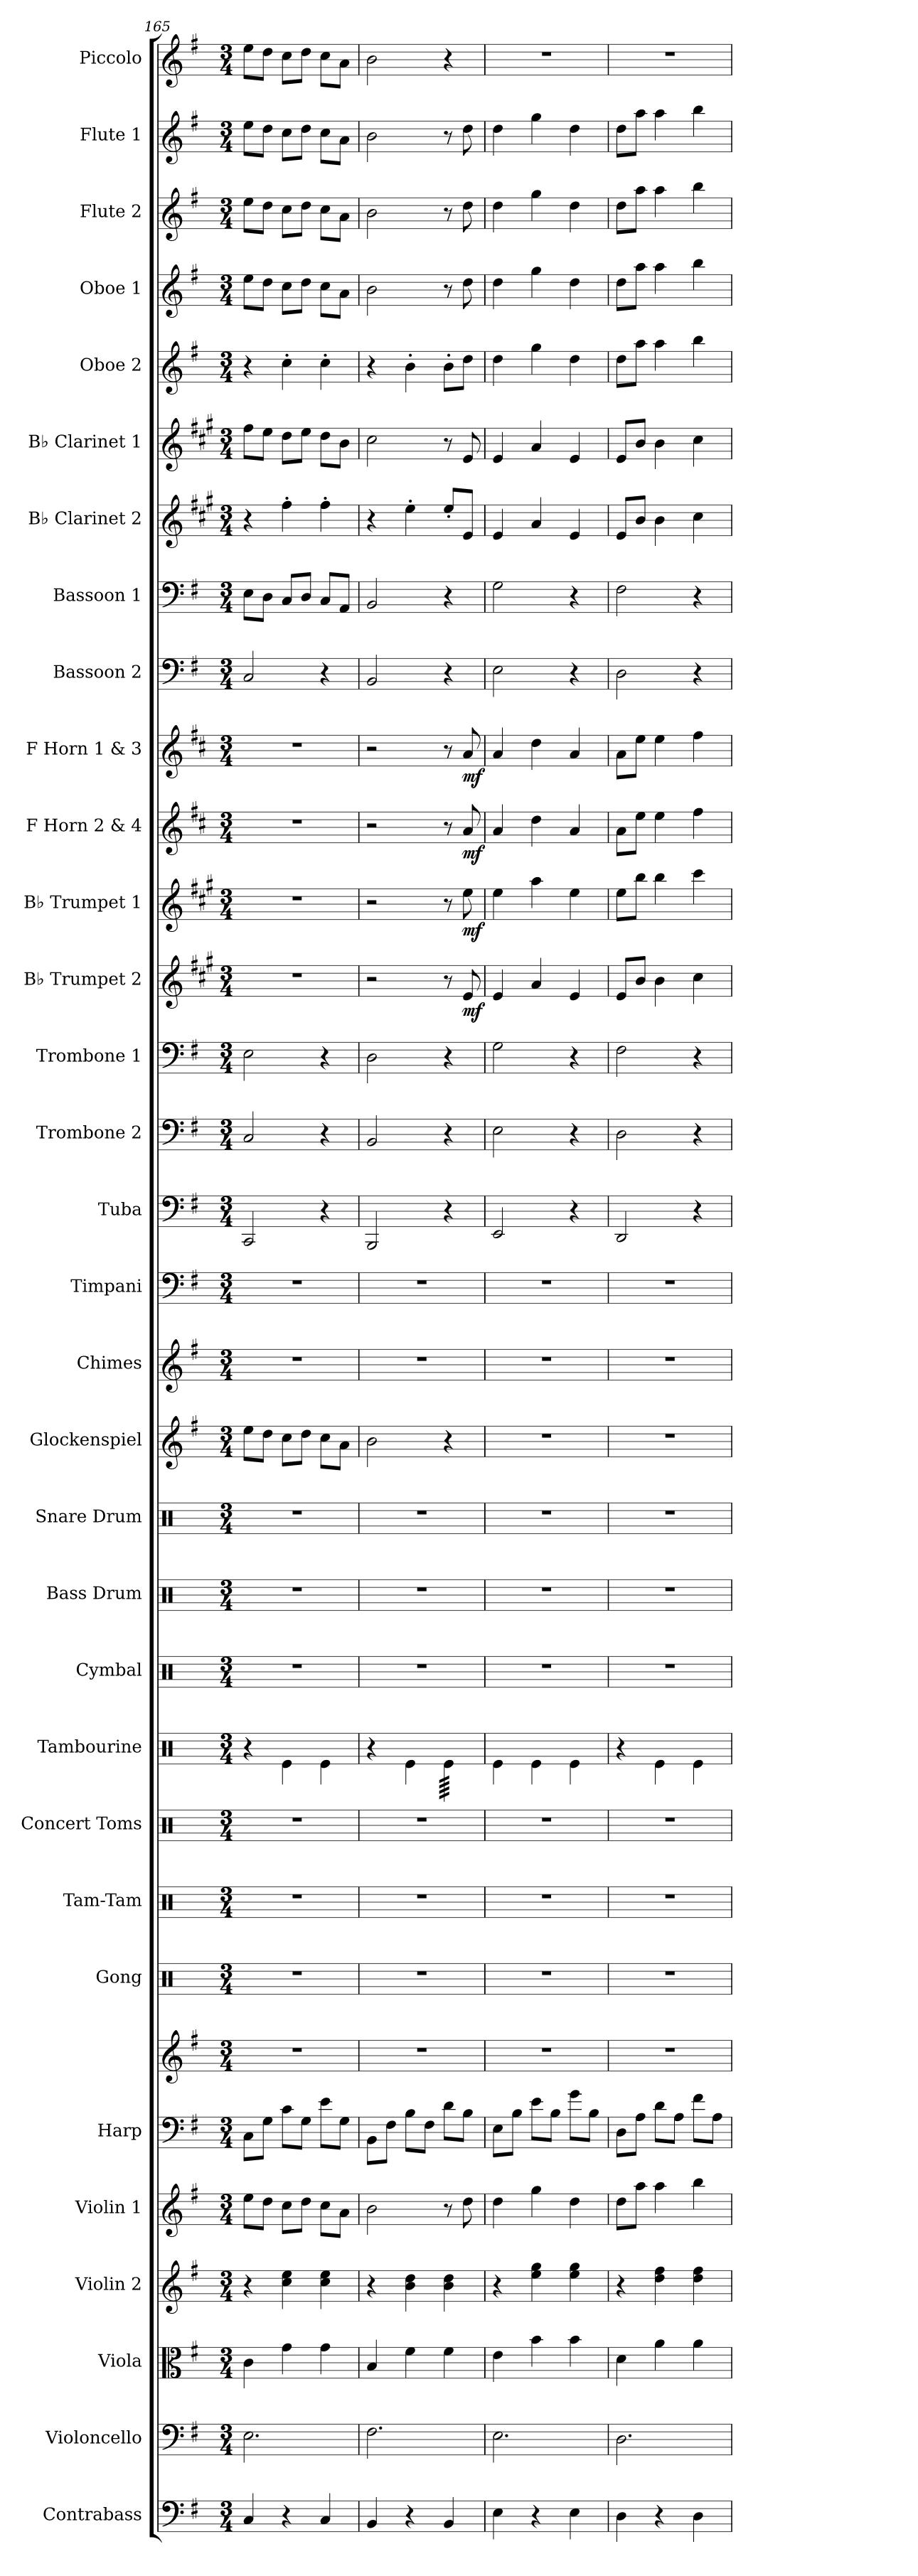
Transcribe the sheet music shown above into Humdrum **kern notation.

**kern	**kern	**kern	**kern	**kern	**kern	**kern	**kern	**kern	**kern	**kern	**kern	**kern	**kern	**kern	**kern	**kern	**kern	**kern	**kern	**kern	**dynam	**kern	**dynam	**kern	**dynam	**kern	**dynam	**kern	**kern	**kern	**dynam	**kern	**dynam	**kern	**dynam	**kern	**dynam	**kern	**dynam	**kern	**dynam	**kern
*part32	*part31	*part30	*part29	*part28	*part27	*part27	*part26	*part25	*part24	*part23	*part22	*part21	*part20	*part19	*part18	*part17	*part16	*part15	*part14	*part13	*part13	*part12	*part12	*part11	*part11	*part10	*part10	*part9	*part8	*part7	*part7	*part6	*part6	*part5	*part5	*part4	*part4	*part3	*part3	*part2	*part2	*part1
*staff33	*staff32	*staff31	*staff30	*staff29	*staff28	*staff27	*staff26	*staff25	*staff24	*staff23	*staff22	*staff21	*staff20	*staff19	*staff18	*staff17	*staff16	*staff15	*staff14	*staff13	*staff13	*staff12	*staff12	*staff11	*staff11	*staff10	*staff10	*staff9	*staff8	*staff7	*staff7	*staff6	*staff6	*staff5	*staff5	*staff4	*staff4	*staff3	*staff3	*staff2	*staff2	*staff1
*I"Contrabass	*I"Violoncello	*I"Viola	*I"Violin 2	*I"Violin 1	*I"Harp	*	*I"Gong	*I"Tam-Tam	*I"Concert Toms	*I"Tambourine	*I"Cymbal	*I"Bass Drum	*I"Snare Drum	*I"Glockenspiel	*I"Chimes	*I"Timpani	*I"Tuba	*I"Trombone 2	*I"Trombone 1	*I"B♭ Trumpet 2	*	*I"B♭ Trumpet 1	*	*I"F Horn 2 &amp; 4	*	*I"F Horn 1 &amp; 3	*	*I"Bassoon 2	*I"Bassoon 1	*I"B♭ Clarinet 2	*	*I"B♭ Clarinet 1	*	*I"Oboe 2	*	*I"Oboe 1	*	*I"Flute 2	*	*I"Flute 1	*	*I"Piccolo
*I'Cb.	*I'Vc.	*I'Vla.	*I'Vln. 2	*I'Vln. 1	*I'Hrp.	*	*I'Gong	*I'Tam	*I'C. Toms	*I'Tamb.	*I'Cym.	*I'B. Dr.	*I'Sn. Dr.	*I'Glock.	*I'Cme.	*I'Timp.	*I'Tba.	*I'Tbn. 2	*I'Tbn. 1	*I'B♭ Tpt. 2	*	*I'B♭ Tpt. 1	*	*I'F Hn. 2 4	*	*I'F Hn. 1 3	*	*I'Bsn. 2	*I'Bsn. 1	*I'B♭ Cl. 2	*	*I'B♭ Cl. 1	*	*I'Ob. 2	*	*I'Ob. 1	*	*I'Fl. 2	*	*I'Fl. 1	*	*I'Picc.
*clefF4	*clefF4	*clefC3	*clefG2	*clefG2	*clefF4	*clefG2	*clefX	*clefX	*clefX	*clefX	*clefX	*clefX	*clefX	*clefG2	*clefG2	*clefF4	*clefF4	*clefF4	*clefF4	*clefG2	*	*clefG2	*	*clefG2	*	*clefG2	*	*clefF4	*clefF4	*clefG2	*	*clefG2	*	*clefG2	*	*clefG2	*	*clefG2	*	*clefG2	*	*clefG2
*ITrd7c12	*	*	*	*	*	*	*	*	*	*	*	*	*	*ITrd-14c-24	*	*	*	*	*	*ITrd1c2	*	*ITrd1c2	*	*ITrd4c7	*	*ITrd4c7	*	*	*	*ITrd1c2	*	*ITrd1c2	*	*	*	*	*	*	*	*	*	*ITrd-7c-12
*k[f#]	*k[f#]	*k[f#]	*k[f#]	*k[f#]	*k[f#]	*k[f#]	*k[]	*k[]	*k[]	*k[]	*k[]	*k[]	*k[]	*k[f#]	*k[f#]	*k[f#]	*k[f#]	*k[f#]	*k[f#]	*k[f#]	*	*k[f#]	*	*k[f#]	*	*k[f#]	*	*k[f#]	*k[f#]	*k[f#]	*	*k[f#]	*	*k[f#]	*	*k[f#]	*	*k[f#]	*	*k[f#]	*	*k[f#]
*M3/4	*M3/4	*M3/4	*M3/4	*M3/4	*M3/4	*M3/4	*M3/4	*M3/4	*M3/4	*M3/4	*M3/4	*M3/4	*M3/4	*M3/4	*M3/4	*M3/4	*M3/4	*M3/4	*M3/4	*M3/4	*	*M3/4	*	*M3/4	*	*M3/4	*	*M3/4	*M3/4	*M3/4	*	*M3/4	*	*M3/4	*	*M3/4	*	*M3/4	*	*M3/4	*	*M3/4
=165	=165	=165	=165	=165	=165	=165	=165	=165	=165	=165	=165	=165	=165	=165	=165	=165	=165	=165	=165	=165	=165	=165	=165	=165	=165	=165	=165	=165	=165	=165	=165	=165	=165	=165	=165	=165	=165	=165	=165	=165	=165	=165
4CC/	2.E\	4c\	4r	8ee\L	8C\L	2.r	2.r	2.r	2.r	4r	2.r	2.r	2.r	8eeee\L	2.r	2.r	2CC/	2C/	2E\	2.r	.	2.r	.	2.r	.	2.r	.	2C/	8E\L	4r	.	8ee\L	.	4r	.	8ee\L	.	8ee\L	.	8ee\L	.	8eee\L
.	.	.	.	8dd\J	8G\J	.	.	.	.	.	.	.	.	8dddd\J	.	.	.	.	.	.	.	.	.	.	.	.	.	.	8D\J	.	.	8dd\J	.	.	.	8dd\J	.	8dd\J	.	8dd\J	.	8ddd\J
4r	.	4g\	4cc\ 4ee\	8cc\L	8c\L	.	.	.	.	4Re\	.	.	.	8cccc\L	.	.	.	.	.	.	.	.	.	.	.	.	.	.	8C/L	4ee'\	.	8cc\L	.	4cc'\	.	8cc\L	.	8cc\L	.	8cc\L	.	8ccc\L
.	.	.	.	8dd\J	8G\J	.	.	.	.	.	.	.	.	8dddd\J	.	.	.	.	.	.	.	.	.	.	.	.	.	.	8D/J	.	.	8dd\J	.	.	.	8dd\J	.	8dd\J	.	8dd\J	.	8ddd\J
4CC/	.	4g\	4cc\ 4ee\	8cc\L	8e\L	.	.	.	.	4Re\	.	.	.	8cccc\L	.	.	4r	4r	4r	.	.	.	.	.	.	.	.	4r	8C/L	4ee'\	.	8cc\L	.	4cc'\	.	8cc\L	.	8cc\L	.	8cc\L	.	8ccc\L
.	.	.	.	8a\J	8G\J	.	.	.	.	.	.	.	.	8aaa\J	.	.	.	.	.	.	.	.	.	.	.	.	.	.	8AA/J	.	.	8a\J	.	.	.	8a\J	.	8a\J	.	8a\J	.	8aa\J
=166	=166	=166	=166	=166	=166	=166	=166	=166	=166	=166	=166	=166	=166	=166	=166	=166	=166	=166	=166	=166	=166	=166	=166	=166	=166	=166	=166	=166	=166	=166	=166	=166	=166	=166	=166	=166	=166	=166	=166	=166	=166	=166
4BBB/	2.F#\	4B/	4r	2b\	8BB\L	2.r	2.r	2.r	2.r	4r	2.r	2.r	2.r	2bbb\	2.r	2.r	2BBB/	2BB/	2D\	2r	.	2r	.	2r	.	2r	.	2BB/	2BB/	4r	.	2b\	.	4r	.	2b\	.	2b\	.	2b\	.	2bb\
.	.	.	.	.	8F#\J	.	.	.	.	.	.	.	.	.	.	.	.	.	.	.	.	.	.	.	.	.	.	.	.	.	.	.	.	.	.	.	.	.	.	.	.	.
4r	.	4f#\	4b\ 4dd\	.	8B\L	.	.	.	.	4Re\	.	.	.	.	.	.	.	.	.	.	.	.	.	.	.	.	.	.	.	4dd'\	.	.	.	4b'\	.	.	.	.	.	.	.	.
.	.	.	.	.	8F#\J	.	.	.	.	.	.	.	.	.	.	.	.	.	.	.	.	.	.	.	.	.	.	.	.	.	.	.	.	.	.	.	.	.	.	.	.	.
*	*	*	*	*	*	*	*	*	*	*tremolo	*	*	*	*	*	*	*	*	*	*	*	*	*	*	*	*	*	*	*	*	*	*	*	*	*	*	*	*	*	*	*	*
4BBB/	.	4f#\	4b\ 4dd\	8r	8d\L	.	.	.	.	64Re\LLLL	.	.	.	4r	.	.	4r	4r	4r	8r	.	8r	.	8r	.	8r	.	4r	4r	8dd'/L	.	8r	.	8b'\L	.	8r	.	8r	.	8r	.	4r
.	.	.	.	.	.	.	.	.	.	64Re\	.	.	.	.	.	.	.	.	.	.	.	.	.	.	.	.	.	.	.	.	.	.	.	.	.	.	.	.	.	.	.	.
.	.	.	.	.	.	.	.	.	.	64Re\	.	.	.	.	.	.	.	.	.	.	.	.	.	.	.	.	.	.	.	.	.	.	.	.	.	.	.	.	.	.	.	.
.	.	.	.	.	.	.	.	.	.	64Re\	.	.	.	.	.	.	.	.	.	.	.	.	.	.	.	.	.	.	.	.	.	.	.	.	.	.	.	.	.	.	.	.
.	.	.	.	.	.	.	.	.	.	64Re\	.	.	.	.	.	.	.	.	.	.	.	.	.	.	.	.	.	.	.	.	.	.	.	.	.	.	.	.	.	.	.	.
.	.	.	.	.	.	.	.	.	.	64Re\	.	.	.	.	.	.	.	.	.	.	.	.	.	.	.	.	.	.	.	.	.	.	.	.	.	.	.	.	.	.	.	.
.	.	.	.	.	.	.	.	.	.	64Re\	.	.	.	.	.	.	.	.	.	.	.	.	.	.	.	.	.	.	.	.	.	.	.	.	.	.	.	.	.	.	.	.
.	.	.	.	.	.	.	.	.	.	64Re\	.	.	.	.	.	.	.	.	.	.	.	.	.	.	.	.	.	.	.	.	.	.	.	.	.	.	.	.	.	.	.	.
!	!	!	!	!	!	!	!	!	!	!	!	!	!	!	!	!	!	!	!	!	!LO:DY:b	!	!LO:DY:b	!	!LO:DY:b	!	!LO:DY:b	!	!	!	!LO:DY:b	!	!	!	!	!	!	!	!	!	!	!
!	!	!	!	!	!	!	!	!	!	!	!	!	!	!	!	!	!	!	!	!	!	!	!	!	!	!	!	!	!	!	!LO:DY:n=1:b	!	!LO:DY:b	!	!	!	!	!	!	!	!	!
!	!	!	!	!	!	!	!	!	!	!	!	!	!	!	!	!	!	!	!	!	!	!	!	!	!	!	!	!	!	!	!	!	!LO:DY:n=1:b	!	!LO:DY:b	!	!	!	!	!	!	!
!	!	!	!	!	!	!	!	!	!	!	!	!	!	!	!	!	!	!	!	!	!	!	!	!	!	!	!	!	!	!	!	!	!	!	!LO:DY:n=1:b	!	!LO:DY:b	!	!	!	!	!
!	!	!	!	!	!	!	!	!	!	!	!	!	!	!	!	!	!	!	!	!	!	!	!	!	!	!	!	!	!	!	!	!	!	!	!	!	!LO:DY:n=1:b	!	!LO:DY:b	!	!	!
!	!	!	!	!	!	!	!	!	!	!	!	!	!	!	!	!	!	!	!	!	!	!	!	!	!	!	!	!	!	!	!	!	!	!	!	!	!	!	!LO:DY:n=1:b	!	!LO:DY:b	!
!	!	!	!	!	!	!	!	!	!	!	!	!	!	!	!	!	!	!	!	!	!	!	!	!	!	!	!	!	!	!	!	!	!	!	!	!	!	!	!	!	!LO:DY:n=1:b	!
.	.	.	.	8dd\	8B\J	.	.	.	.	64Re\	.	.	.	.	.	.	.	.	.	8d/	mf	8dd\	mf	8d/	mf	8d/	mf	.	.	8d/J	mf mp	8d/	mf mp	8dd\J	mf mp	8dd\	mf mp	8dd\	mf mp	8dd\	mf mp	.
.	.	.	.	.	.	.	.	.	.	64Re\	.	.	.	.	.	.	.	.	.	.	.	.	.	.	.	.	.	.	.	.	.	.	.	.	.	.	.	.	.	.	.	.
.	.	.	.	.	.	.	.	.	.	64Re\	.	.	.	.	.	.	.	.	.	.	.	.	.	.	.	.	.	.	.	.	.	.	.	.	.	.	.	.	.	.	.	.
.	.	.	.	.	.	.	.	.	.	64Re\	.	.	.	.	.	.	.	.	.	.	.	.	.	.	.	.	.	.	.	.	.	.	.	.	.	.	.	.	.	.	.	.
.	.	.	.	.	.	.	.	.	.	64Re\	.	.	.	.	.	.	.	.	.	.	.	.	.	.	.	.	.	.	.	.	.	.	.	.	.	.	.	.	.	.	.	.
.	.	.	.	.	.	.	.	.	.	64Re\	.	.	.	.	.	.	.	.	.	.	.	.	.	.	.	.	.	.	.	.	.	.	.	.	.	.	.	.	.	.	.	.
.	.	.	.	.	.	.	.	.	.	64Re\	.	.	.	.	.	.	.	.	.	.	.	.	.	.	.	.	.	.	.	.	.	.	.	.	.	.	.	.	.	.	.	.
.	.	.	.	.	.	.	.	.	.	64Re\JJJJ	.	.	.	.	.	.	.	.	.	.	.	.	.	.	.	.	.	.	.	.	.	.	.	.	.	.	.	.	.	.	.	.
*	*	*	*	*	*	*	*	*	*	*Xtremolo	*	*	*	*	*	*	*	*	*	*	*	*	*	*	*	*	*	*	*	*	*	*	*	*	*	*	*	*	*	*	*	*
=167	=167	=167	=167	=167	=167	=167	=167	=167	=167	=167	=167	=167	=167	=167	=167	=167	=167	=167	=167	=167	=167	=167	=167	=167	=167	=167	=167	=167	=167	=167	=167	=167	=167	=167	=167	=167	=167	=167	=167	=167	=167	=167
4EE\	2.E\	4e\	4r	4dd\	8E\L	2.r	2.r	2.r	2.r	4Re\	2.r	2.r	2.r	2.r	2.r	2.r	2EE/	2E\	2G\	4d/	.	4dd\	.	4d/	.	4d/	.	2E\	2G\	4d/	.	4d/	.	4dd\	.	4dd\	.	4dd\	.	4dd\	.	2.r
.	.	.	.	.	8B\J	.	.	.	.	.	.	.	.	.	.	.	.	.	.	.	.	.	.	.	.	.	.	.	.	.	.	.	.	.	.	.	.	.	.	.	.	.
4r	.	4b\	4ee\ 4gg\	4gg\	8e\L	.	.	.	.	4Re\	.	.	.	.	.	.	.	.	.	4g/	.	4gg\	.	4g\	.	4g\	.	.	.	4g/	.	4g/	.	4gg\	.	4gg\	.	4gg\	.	4gg\	.	.
.	.	.	.	.	8B\J	.	.	.	.	.	.	.	.	.	.	.	.	.	.	.	.	.	.	.	.	.	.	.	.	.	.	.	.	.	.	.	.	.	.	.	.	.
4EE\	.	4b\	4ee\ 4gg\	4dd\	8g\L	.	.	.	.	4Re\	.	.	.	.	.	.	4r	4r	4r	4d/	.	4dd\	.	4d/	.	4d/	.	4r	4r	4d/	.	4d/	.	4dd\	.	4dd\	.	4dd\	.	4dd\	.	.
.	.	.	.	.	8B\J	.	.	.	.	.	.	.	.	.	.	.	.	.	.	.	.	.	.	.	.	.	.	.	.	.	.	.	.	.	.	.	.	.	.	.	.	.
=168	=168	=168	=168	=168	=168	=168	=168	=168	=168	=168	=168	=168	=168	=168	=168	=168	=168	=168	=168	=168	=168	=168	=168	=168	=168	=168	=168	=168	=168	=168	=168	=168	=168	=168	=168	=168	=168	=168	=168	=168	=168	=168
4DD\	2.D\	4d\	4r	8dd\L	8D\L	2.r	2.r	2.r	2.r	4r	2.r	2.r	2.r	2.r	2.r	2.r	2DD/	2D\	2F#\	8d/L	.	8dd\L	.	8d\L	.	8d\L	.	2D\	2F#\	8d/L	.	8d/L	.	8dd\L	.	8dd\L	.	8dd\L	.	8dd\L	.	2.r
.	.	.	.	8aa\J	8A\J	.	.	.	.	.	.	.	.	.	.	.	.	.	.	8a/J	.	8aa\J	.	8a\J	.	8a\J	.	.	.	8a/J	.	8a/J	.	8aa\J	.	8aa\J	.	8aa\J	.	8aa\J	.	.
4r	.	4a\	4dd\ 4ff#\	4aa\	8d\L	.	.	.	.	4Re\	.	.	.	.	.	.	.	.	.	4a\	.	4aa\	.	4a\	.	4a\	.	.	.	4a\	.	4a\	.	4aa\	.	4aa\	.	4aa\	.	4aa\	.	.
.	.	.	.	.	8A\J	.	.	.	.	.	.	.	.	.	.	.	.	.	.	.	.	.	.	.	.	.	.	.	.	.	.	.	.	.	.	.	.	.	.	.	.	.
4DD\	.	4a\	4dd\ 4ff#\	4bb\	8f#\L	.	.	.	.	4Re\	.	.	.	.	.	.	4r	4r	4r	4b\	.	4bb\	.	4b\	.	4b\	.	4r	4r	4b\	.	4b\	.	4bb\	.	4bb\	.	4bb\	.	4bb\	.	.
.	.	.	.	.	8A\J	.	.	.	.	.	.	.	.	.	.	.	.	.	.	.	.	.	.	.	.	.	.	.	.	.	.	.	.	.	.	.	.	.	.	.	.	.
=	=	=	=	=	=	=	=	=	=	=	=	=	=	=	=	=	=	=	=	=	=	=	=	=	=	=	=	=	=	=	=	=	=	=	=	=	=	=	=	=	=	=
*-	*-	*-	*-	*-	*-	*-	*-	*-	*-	*-	*-	*-	*-	*-	*-	*-	*-	*-	*-	*-	*-	*-	*-	*-	*-	*-	*-	*-	*-	*-	*-	*-	*-	*-	*-	*-	*-	*-	*-	*-	*-	*-
